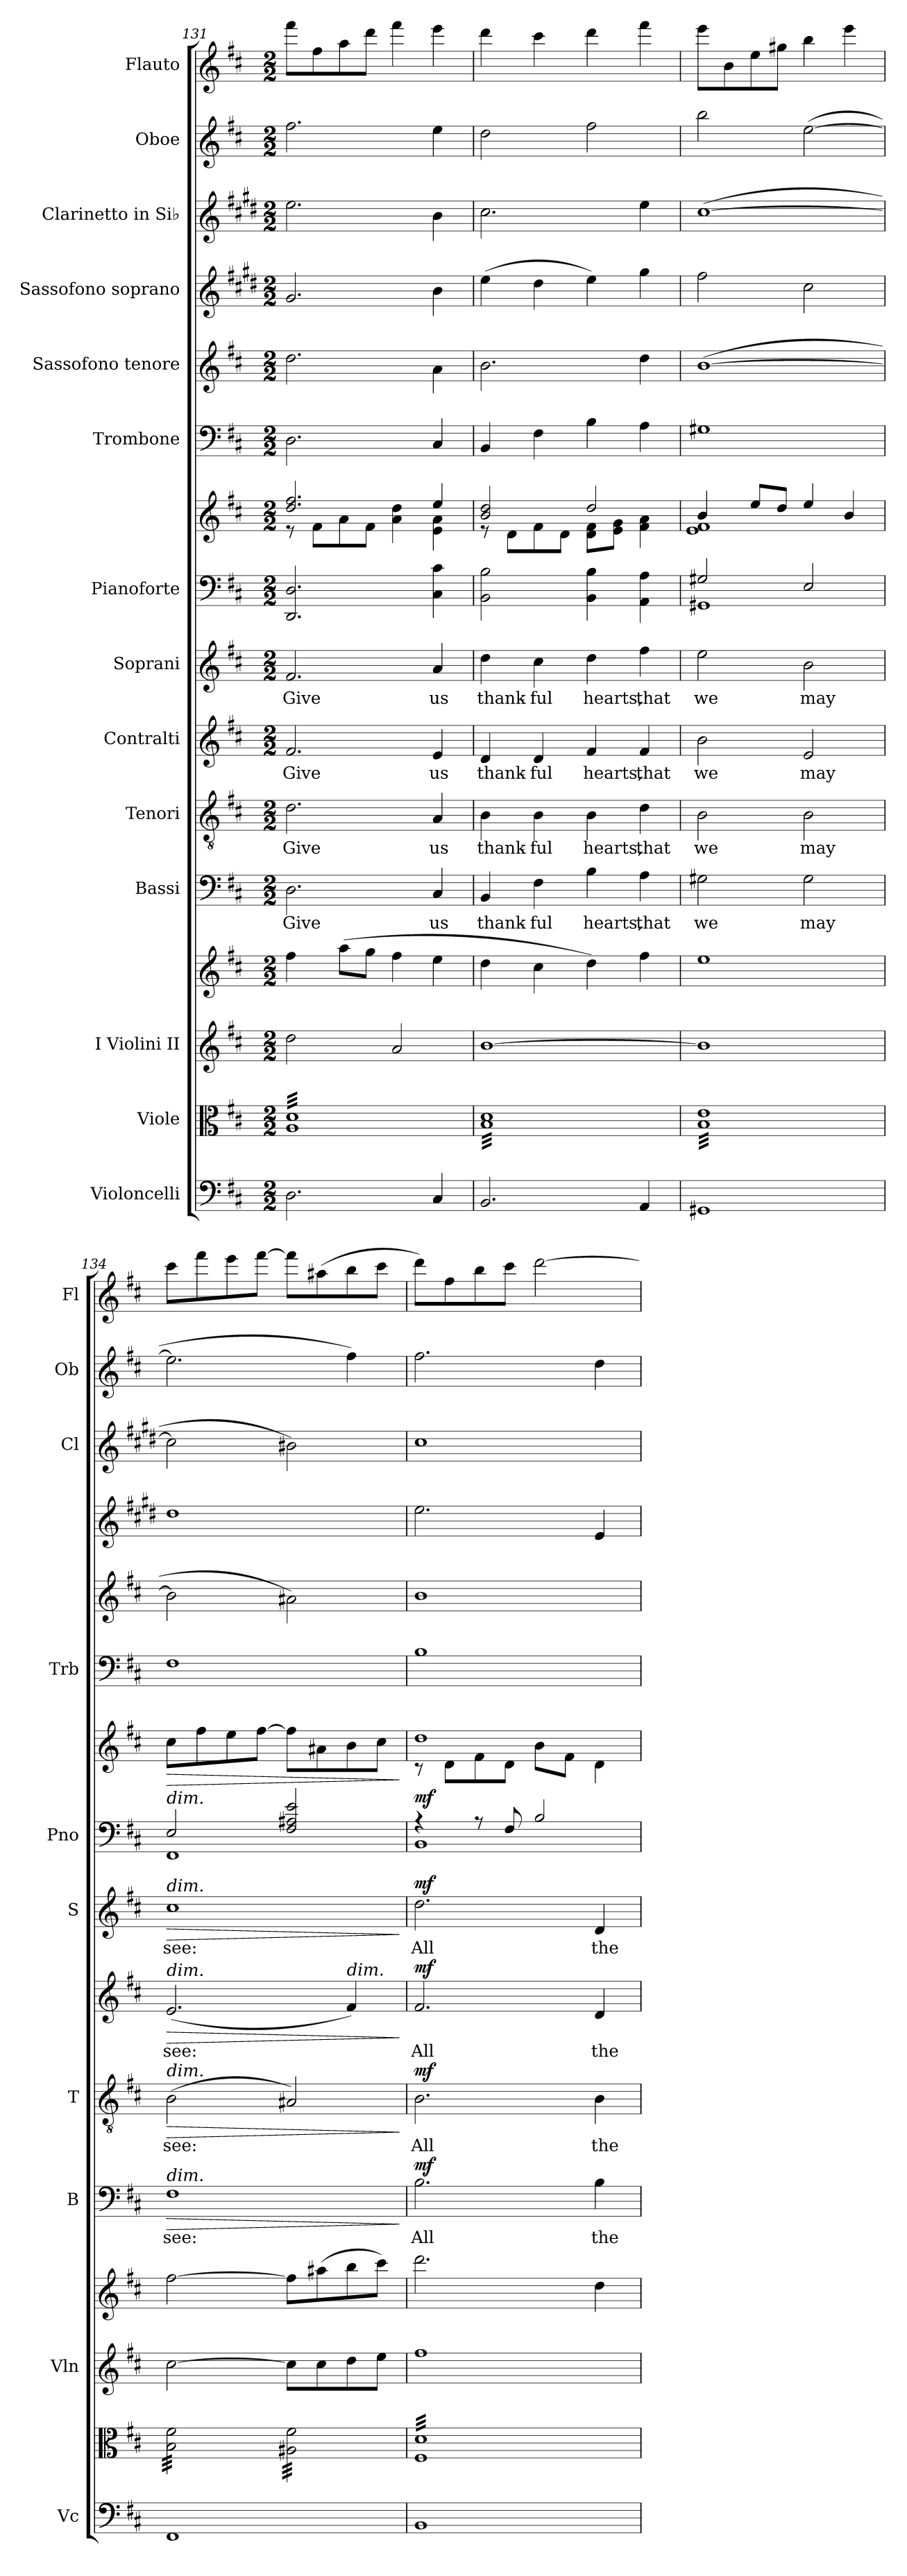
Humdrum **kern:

**kern	**kern	**kern	**kern	**kern	**text	**dynam	**kern	**text	**dynam	**kern	**text	**dynam	**kern	**text	**dynam	**kern	**kern	**dynam	**kern	**kern	**kern	**kern	**kern	**kern
*part14	*part13	*part12	*part12	*part11	*part11	*part11	*part10	*part10	*part10	*part9	*part9	*part9	*part8	*part8	*part8	*part7	*part7	*part7	*part6	*part5	*part4	*part3	*part2	*part1
*staff16	*staff15	*staff14	*staff13	*staff12	*staff12	*staff12	*staff11	*staff11	*staff11	*staff10	*staff10	*staff10	*staff9	*staff9	*staff9	*staff8	*staff7	*staff7/8	*staff6	*staff5	*staff4	*staff3	*staff2	*staff1
*I"Violoncelli	*I"Viole	*I"I  Violini  II	*	*I"Bassi	*	*	*I"Tenori	*	*	*I"Contralti	*	*	*I"Soprani	*	*	*I"Pianoforte	*	*	*I"Trombone	*I"Sassofono tenore	*I"Sassofono soprano	*I"Clarinetto in Si♭	*I"Oboe	*I"Flauto
*I'Vc	*	*I'Vln	*	*I'B	*	*	*I'T	*	*	*	*	*	*I'S	*	*	*I'Pno	*	*	*I'Trb	*	*	*I'Cl	*I'Ob	*I'Fl
!!LO:PB:g=z
*clefF4	*clefC3	*clefG2	*clefG2	*clefF4	*	*	*clefGv2	*	*	*clefG2	*	*	*clefG2	*	*	*clefF4	*clefG2	*	*clefF4	*clefG2	*clefG2	*clefG2	*clefG2	*clefG2
*	*	*	*	*	*	*	*	*	*	*	*	*	*	*	*	*	*	*	*	*ITrd8c14	*ITrd1c2	*ITrd1c2	*	*
*k[f#c#]	*k[f#c#]	*k[f#c#]	*k[f#c#]	*k[f#c#]	*	*	*k[f#c#]	*	*	*k[f#c#]	*	*	*k[f#c#]	*	*	*k[f#c#]	*k[f#c#]	*	*k[f#c#]	*k[f#c#]	*k[f#c#]	*k[f#c#]	*k[f#c#]	*k[f#c#]
*M2/2	*M2/2	*M2/2	*M2/2	*M2/2	*	*	*M2/2	*	*	*M2/2	*	*	*M2/2	*	*	*M2/2	*M2/2	*	*M2/2	*M2/2	*M2/2	*M2/2	*M2/2	*M2/2
=131	=131	=131	=131	=131	=131	=131	=131	=131	=131	=131	=131	=131	=131	=131	=131	=131	=131	=131	=131	=131	=131	=131	=131	=131
!	!	!	!	!	!LO:LY:b	!	!	!LO:LY:b	!	!	!LO:LY:b	!	!	!LO:LY:b	!	!	!	!	!	!	!	!	!	!
*	*	*	*	*	*	*	*	*	*	*	*	*	*	*	*	*	*^	*	*	*	*	*	*	*
*	*tremolo	*	*	*	*	*	*	*	*	*	*	*	*	*	*	*	*	*	*	*	*	*	*	*	*
2.D\	32A 32dLLL	2dd\	4ff#\	2.D\	Give	.	2.d\	Give	.	2.f#/	Give	.	2.f#/	Give	.	2.DD/ 2.D/	2.dd/ 2.ff#/	8r	.	2.D\	2.d\	2.f#/	2.dd\	2.ff#\	8fff#\L
.	32A 32d	.	.	.	.	.	.	.	.	.	.	.	.	.	.	.	.	.	.	.	.	.	.	.	.
.	32A 32d	.	.	.	.	.	.	.	.	.	.	.	.	.	.	.	.	.	.	.	.	.	.	.	.
.	32A 32d	.	.	.	.	.	.	.	.	.	.	.	.	.	.	.	.	.	.	.	.	.	.	.	.
.	32A 32d	.	.	.	.	.	.	.	.	.	.	.	.	.	.	.	.	8f#\L	.	.	.	.	.	.	8ff#\
.	32A 32d	.	.	.	.	.	.	.	.	.	.	.	.	.	.	.	.	.	.	.	.	.	.	.	.
.	32A 32d	.	.	.	.	.	.	.	.	.	.	.	.	.	.	.	.	.	.	.	.	.	.	.	.
.	32A 32d	.	.	.	.	.	.	.	.	.	.	.	.	.	.	.	.	.	.	.	.	.	.	.	.
.	32A 32d	.	(>8aa\L	.	.	.	.	.	.	.	.	.	.	.	.	.	.	8a\	.	.	.	.	.	.	8aa\
.	32A 32d	.	.	.	.	.	.	.	.	.	.	.	.	.	.	.	.	.	.	.	.	.	.	.	.
.	32A 32d	.	.	.	.	.	.	.	.	.	.	.	.	.	.	.	.	.	.	.	.	.	.	.	.
.	32A 32d	.	.	.	.	.	.	.	.	.	.	.	.	.	.	.	.	.	.	.	.	.	.	.	.
.	32A 32d	.	8gg\J	.	.	.	.	.	.	.	.	.	.	.	.	.	.	8f#\J	.	.	.	.	.	.	8ddd\J
.	32A 32d	.	.	.	.	.	.	.	.	.	.	.	.	.	.	.	.	.	.	.	.	.	.	.	.
.	32A 32d	.	.	.	.	.	.	.	.	.	.	.	.	.	.	.	.	.	.	.	.	.	.	.	.
.	32A 32d	.	.	.	.	.	.	.	.	.	.	.	.	.	.	.	.	.	.	.	.	.	.	.	.
.	32A 32d	2a/	4ff#\	.	.	.	.	.	.	.	.	.	.	.	.	.	.	4a\ 4dd\	.	.	.	.	.	.	4fff#\
.	32A 32d	.	.	.	.	.	.	.	.	.	.	.	.	.	.	.	.	.	.	.	.	.	.	.	.
.	32A 32d	.	.	.	.	.	.	.	.	.	.	.	.	.	.	.	.	.	.	.	.	.	.	.	.
.	32A 32d	.	.	.	.	.	.	.	.	.	.	.	.	.	.	.	.	.	.	.	.	.	.	.	.
.	32A 32d	.	.	.	.	.	.	.	.	.	.	.	.	.	.	.	.	.	.	.	.	.	.	.	.
.	32A 32d	.	.	.	.	.	.	.	.	.	.	.	.	.	.	.	.	.	.	.	.	.	.	.	.
.	32A 32d	.	.	.	.	.	.	.	.	.	.	.	.	.	.	.	.	.	.	.	.	.	.	.	.
.	32A 32d	.	.	.	.	.	.	.	.	.	.	.	.	.	.	.	.	.	.	.	.	.	.	.	.
!	!	!	!	!	!LO:LY:b	!	!	!LO:LY:b	!	!	!LO:LY:b	!	!	!LO:LY:b	!	!	!	!	!	!	!	!	!	!	!
4C#/	32A 32d	.	4ee\	4C#/	us	.	4A/	us	.	4e/	us	.	4a/	us	.	4C#\ 4c#\	4ee/	4e\ 4a\	.	4C#/	4A\	4a\	4a\	4ee\	4eee\
.	32A 32d	.	.	.	.	.	.	.	.	.	.	.	.	.	.	.	.	.	.	.	.	.	.	.	.
.	32A 32d	.	.	.	.	.	.	.	.	.	.	.	.	.	.	.	.	.	.	.	.	.	.	.	.
.	32A 32d	.	.	.	.	.	.	.	.	.	.	.	.	.	.	.	.	.	.	.	.	.	.	.	.
.	32A 32d	.	.	.	.	.	.	.	.	.	.	.	.	.	.	.	.	.	.	.	.	.	.	.	.
.	32A 32d	.	.	.	.	.	.	.	.	.	.	.	.	.	.	.	.	.	.	.	.	.	.	.	.
.	32A 32d	.	.	.	.	.	.	.	.	.	.	.	.	.	.	.	.	.	.	.	.	.	.	.	.
.	32A 32dJJJ	.	.	.	.	.	.	.	.	.	.	.	.	.	.	.	.	.	.	.	.	.	.	.	.
=132	=132	=132	=132	=132	=132	=132	=132	=132	=132	=132	=132	=132	=132	=132	=132	=132	=132	=132	=132	=132	=132	=132	=132	=132	=132
!	!	!	!	!	!LO:LY:b	!	!	!LO:LY:b	!	!	!LO:LY:b	!	!	!LO:LY:b	!	!	!	!	!	!	!	!	!	!	!
2.BB/	32B 32dLLL	[1b	4dd\	4BB/	thank-	.	4B\	thank-	.	4d/	thank-	.	4dd\	thank-	.	2BB\ 2B\	2b/ 2dd/	8r	.	4BB/	2.B\	(>4dd\	2.b\	2dd\	4ddd\
.	32B 32d	.	.	.	.	.	.	.	.	.	.	.	.	.	.	.	.	.	.	.	.	.	.	.	.
.	32B 32d	.	.	.	.	.	.	.	.	.	.	.	.	.	.	.	.	.	.	.	.	.	.	.	.
.	32B 32d	.	.	.	.	.	.	.	.	.	.	.	.	.	.	.	.	.	.	.	.	.	.	.	.
.	32B 32d	.	.	.	.	.	.	.	.	.	.	.	.	.	.	.	.	8d\L	.	.	.	.	.	.	.
.	32B 32d	.	.	.	.	.	.	.	.	.	.	.	.	.	.	.	.	.	.	.	.	.	.	.	.
.	32B 32d	.	.	.	.	.	.	.	.	.	.	.	.	.	.	.	.	.	.	.	.	.	.	.	.
.	32B 32d	.	.	.	.	.	.	.	.	.	.	.	.	.	.	.	.	.	.	.	.	.	.	.	.
!	!	!	!	!	!LO:LY:b	!	!	!LO:LY:b	!	!	!LO:LY:b	!	!	!LO:LY:b	!	!	!	!	!	!	!	!	!	!	!
.	32B 32d	.	4cc#\	4F#\	-ful	.	4B\	-ful	.	4d/	-ful	.	4cc#\	-ful	.	.	.	8f#\	.	4F#\	.	4cc#\	.	.	4ccc#\
.	32B 32d	.	.	.	.	.	.	.	.	.	.	.	.	.	.	.	.	.	.	.	.	.	.	.	.
.	32B 32d	.	.	.	.	.	.	.	.	.	.	.	.	.	.	.	.	.	.	.	.	.	.	.	.
.	32B 32d	.	.	.	.	.	.	.	.	.	.	.	.	.	.	.	.	.	.	.	.	.	.	.	.
.	32B 32d	.	.	.	.	.	.	.	.	.	.	.	.	.	.	.	.	8d\J	.	.	.	.	.	.	.
.	32B 32d	.	.	.	.	.	.	.	.	.	.	.	.	.	.	.	.	.	.	.	.	.	.	.	.
.	32B 32d	.	.	.	.	.	.	.	.	.	.	.	.	.	.	.	.	.	.	.	.	.	.	.	.
.	32B 32d	.	.	.	.	.	.	.	.	.	.	.	.	.	.	.	.	.	.	.	.	.	.	.	.
!	!	!	!	!	!LO:LY:b	!	!	!LO:LY:b	!	!	!LO:LY:b	!	!	!LO:LY:b	!	!	!	!	!	!	!	!	!	!	!
.	32B 32d	.	4dd\)	4B\	hearts,	.	4B\	hearts,	.	4f#/	hearts,	.	4dd\	hearts,	.	4BB\ 4B\	2dd/	8d\ 8f#\L	.	4B\	.	4dd\)	.	2ff#\	4ddd\
.	32B 32d	.	.	.	.	.	.	.	.	.	.	.	.	.	.	.	.	.	.	.	.	.	.	.	.
.	32B 32d	.	.	.	.	.	.	.	.	.	.	.	.	.	.	.	.	.	.	.	.	.	.	.	.
.	32B 32d	.	.	.	.	.	.	.	.	.	.	.	.	.	.	.	.	.	.	.	.	.	.	.	.
.	32B 32d	.	.	.	.	.	.	.	.	.	.	.	.	.	.	.	.	8e\ 8g\J	.	.	.	.	.	.	.
.	32B 32d	.	.	.	.	.	.	.	.	.	.	.	.	.	.	.	.	.	.	.	.	.	.	.	.
.	32B 32d	.	.	.	.	.	.	.	.	.	.	.	.	.	.	.	.	.	.	.	.	.	.	.	.
.	32B 32d	.	.	.	.	.	.	.	.	.	.	.	.	.	.	.	.	.	.	.	.	.	.	.	.
!	!	!	!	!	!LO:LY:b	!	!	!LO:LY:b	!	!	!LO:LY:b	!	!	!LO:LY:b	!	!	!	!	!	!	!	!	!	!	!
4AA/	32B 32d	.	4ff#\	4A\	that	.	4d\	that	.	4f#/	that	.	4ff#\	that	.	4AA\ 4A\	.	4f#\ 4a\	.	4A\	4d\	4ff#\	4dd\	.	4fff#\
.	32B 32d	.	.	.	.	.	.	.	.	.	.	.	.	.	.	.	.	.	.	.	.	.	.	.	.
.	32B 32d	.	.	.	.	.	.	.	.	.	.	.	.	.	.	.	.	.	.	.	.	.	.	.	.
.	32B 32d	.	.	.	.	.	.	.	.	.	.	.	.	.	.	.	.	.	.	.	.	.	.	.	.
.	32B 32d	.	.	.	.	.	.	.	.	.	.	.	.	.	.	.	.	.	.	.	.	.	.	.	.
.	32B 32d	.	.	.	.	.	.	.	.	.	.	.	.	.	.	.	.	.	.	.	.	.	.	.	.
.	32B 32d	.	.	.	.	.	.	.	.	.	.	.	.	.	.	.	.	.	.	.	.	.	.	.	.
.	32B 32dJJJ	.	.	.	.	.	.	.	.	.	.	.	.	.	.	.	.	.	.	.	.	.	.	.	.
=133	=133	=133	=133	=133	=133	=133	=133	=133	=133	=133	=133	=133	=133	=133	=133	=133	=133	=133	=133	=133	=133	=133	=133	=133	=133
!	!	!	!	!	!LO:LY:b	!	!	!LO:LY:b	!	!	!LO:LY:b	!	!	!LO:LY:b	!	!	!	!	!	!	!	!	!	!	!
*	*	*	*	*	*	*	*	*	*	*	*	*	*	*	*	*^	*	*	*	*	*	*	*	*	*
1GG#X	32B 32eLLL	1b]	1ee	2G#X\	we	.	2B\	we	.	2b\	we	.	2ee\	we	.	2G#X/	1GG#X	4b/	1e 1f#	.	1G#X	(>[1B	2ee\	(>[1b	2bb\	8eee\L
.	32B 32e	.	.	.	.	.	.	.	.	.	.	.	.	.	.	.	.	.	.	.	.	.	.	.	.	.
.	32B 32e	.	.	.	.	.	.	.	.	.	.	.	.	.	.	.	.	.	.	.	.	.	.	.	.	.
.	32B 32e	.	.	.	.	.	.	.	.	.	.	.	.	.	.	.	.	.	.	.	.	.	.	.	.	.
.	32B 32e	.	.	.	.	.	.	.	.	.	.	.	.	.	.	.	.	.	.	.	.	.	.	.	.	8b\
.	32B 32e	.	.	.	.	.	.	.	.	.	.	.	.	.	.	.	.	.	.	.	.	.	.	.	.	.
.	32B 32e	.	.	.	.	.	.	.	.	.	.	.	.	.	.	.	.	.	.	.	.	.	.	.	.	.
.	32B 32e	.	.	.	.	.	.	.	.	.	.	.	.	.	.	.	.	.	.	.	.	.	.	.	.	.
.	32B 32e	.	.	.	.	.	.	.	.	.	.	.	.	.	.	.	.	8ee/L	.	.	.	.	.	.	.	8ee\
.	32B 32e	.	.	.	.	.	.	.	.	.	.	.	.	.	.	.	.	.	.	.	.	.	.	.	.	.
.	32B 32e	.	.	.	.	.	.	.	.	.	.	.	.	.	.	.	.	.	.	.	.	.	.	.	.	.
.	32B 32e	.	.	.	.	.	.	.	.	.	.	.	.	.	.	.	.	.	.	.	.	.	.	.	.	.
.	32B 32e	.	.	.	.	.	.	.	.	.	.	.	.	.	.	.	.	8dd/J	.	.	.	.	.	.	.	8gg#X\J
.	32B 32e	.	.	.	.	.	.	.	.	.	.	.	.	.	.	.	.	.	.	.	.	.	.	.	.	.
.	32B 32e	.	.	.	.	.	.	.	.	.	.	.	.	.	.	.	.	.	.	.	.	.	.	.	.	.
.	32B 32e	.	.	.	.	.	.	.	.	.	.	.	.	.	.	.	.	.	.	.	.	.	.	.	.	.
!	!	!	!	!	!LO:LY:b	!	!	!LO:LY:b	!	!	!LO:LY:b	!	!	!LO:LY:b	!	!	!	!	!	!	!	!	!	!	!	!
.	32B 32e	.	.	2G#\	may	.	2B\	may	.	2e/	may	.	2b\	may	.	2E/	.	4ee/	.	.	.	.	2b\	.	(>[2ee\	4bb\
.	32B 32e	.	.	.	.	.	.	.	.	.	.	.	.	.	.	.	.	.	.	.	.	.	.	.	.	.
.	32B 32e	.	.	.	.	.	.	.	.	.	.	.	.	.	.	.	.	.	.	.	.	.	.	.	.	.
.	32B 32e	.	.	.	.	.	.	.	.	.	.	.	.	.	.	.	.	.	.	.	.	.	.	.	.	.
.	32B 32e	.	.	.	.	.	.	.	.	.	.	.	.	.	.	.	.	.	.	.	.	.	.	.	.	.
.	32B 32e	.	.	.	.	.	.	.	.	.	.	.	.	.	.	.	.	.	.	.	.	.	.	.	.	.
.	32B 32e	.	.	.	.	.	.	.	.	.	.	.	.	.	.	.	.	.	.	.	.	.	.	.	.	.
.	32B 32e	.	.	.	.	.	.	.	.	.	.	.	.	.	.	.	.	.	.	.	.	.	.	.	.	.
.	32B 32e	.	.	.	.	.	.	.	.	.	.	.	.	.	.	.	.	4b/	.	.	.	.	.	.	.	4eee\
.	32B 32e	.	.	.	.	.	.	.	.	.	.	.	.	.	.	.	.	.	.	.	.	.	.	.	.	.
.	32B 32e	.	.	.	.	.	.	.	.	.	.	.	.	.	.	.	.	.	.	.	.	.	.	.	.	.
.	32B 32e	.	.	.	.	.	.	.	.	.	.	.	.	.	.	.	.	.	.	.	.	.	.	.	.	.
.	32B 32e	.	.	.	.	.	.	.	.	.	.	.	.	.	.	.	.	.	.	.	.	.	.	.	.	.
.	32B 32e	.	.	.	.	.	.	.	.	.	.	.	.	.	.	.	.	.	.	.	.	.	.	.	.	.
.	32B 32e	.	.	.	.	.	.	.	.	.	.	.	.	.	.	.	.	.	.	.	.	.	.	.	.	.
.	32B 32eJJJ	.	.	.	.	.	.	.	.	.	.	.	.	.	.	.	.	.	.	.	.	.	.	.	.	.
*	*	*	*	*	*	*	*	*	*	*	*	*	*	*	*	*	*	*v	*v	*	*	*	*	*	*	*
=134	=134	=134	=134	=134	=134	=134	=134	=134	=134	=134	=134	=134	=134	=134	=134	=134	=134	=134	=134	=134	=134	=134	=134	=134	=134
!	!	!	!	!	!	!	!	!	!	!	!	!	!	!	!	!LO:TX:a:i:t=dim.	!	!	!	!	!	!	!	!	!
!	!	!	!	!	!	!	!	!	!	!	!	!	!LO:TX:a:i:t=dim.	!	!	!	!	!	!	!	!	!	!	!	!
!	!	!	!	!	!	!	!	!	!	!LO:TX:a:i:t=dim.	!	!	!	!	!	!	!	!	!	!	!	!	!	!	!
!	!	!	!	!	!	!	!LO:TX:a:i:t=dim.	!	!	!	!	!	!	!	!	!	!	!	!	!	!	!	!	!	!
!	!	!	!	!LO:TX:a:i:t=dim.	!	!	!	!	!	!	!	!	!	!	!	!	!	!	!	!	!	!	!	!	!
!	!	!	!	!	!LO:LY:b	!LO:HP:b	!	!LO:LY:b	!LO:HP:b	!	!LO:LY:b	!LO:HP:b	!	!LO:LY:b	!LO:HP:b	!	!	!	!LO:HP:b	!	!	!	!	!	!
1FF#	32B\ 32f#\LLL	[2cc#\	[2ff#\	1F#	see:	>	(>2B\	see:	>	(<2.e/	see:	>	1cc#	see:	>	2E/	1FF#	8cc#\L	>	1F#	2B\]	1cc#	2b\]	2.ee\]	8ccc#\L
.	32B\ 32f#\	.	.	.	.	.	.	.	.	.	.	.	.	.	.	.	.	.	.	.	.	.	.	.	.
.	32B\ 32f#\	.	.	.	.	.	.	.	.	.	.	.	.	.	.	.	.	.	.	.	.	.	.	.	.
.	32B\ 32f#\	.	.	.	.	.	.	.	.	.	.	.	.	.	.	.	.	.	.	.	.	.	.	.	.
.	32B\ 32f#\	.	.	.	.	.	.	.	.	.	.	.	.	.	.	.	.	8ff#\	.	.	.	.	.	.	8fff#\
.	32B\ 32f#\	.	.	.	.	.	.	.	.	.	.	.	.	.	.	.	.	.	.	.	.	.	.	.	.
.	32B\ 32f#\	.	.	.	.	.	.	.	.	.	.	.	.	.	.	.	.	.	.	.	.	.	.	.	.
.	32B\ 32f#\	.	.	.	.	.	.	.	.	.	.	.	.	.	.	.	.	.	.	.	.	.	.	.	.
.	32B\ 32f#\	.	.	.	.	.	.	.	.	.	.	.	.	.	.	.	.	8ee\	.	.	.	.	.	.	8eee\
.	32B\ 32f#\	.	.	.	.	.	.	.	.	.	.	.	.	.	.	.	.	.	.	.	.	.	.	.	.
.	32B\ 32f#\	.	.	.	.	.	.	.	.	.	.	.	.	.	.	.	.	.	.	.	.	.	.	.	.
.	32B\ 32f#\	.	.	.	.	.	.	.	.	.	.	.	.	.	.	.	.	.	.	.	.	.	.	.	.
.	32B\ 32f#\	.	.	.	.	.	.	.	.	.	.	.	.	.	.	.	.	[8ff#\J	.	.	.	.	.	.	[8fff#\J
.	32B\ 32f#\	.	.	.	.	.	.	.	.	.	.	.	.	.	.	.	.	.	.	.	.	.	.	.	.
.	32B\ 32f#\	.	.	.	.	.	.	.	.	.	.	.	.	.	.	.	.	.	.	.	.	.	.	.	.
.	32B\ 32f#\JJJ	.	.	.	.	.	.	.	.	.	.	.	.	.	.	.	.	.	.	.	.	.	.	.	.
.	32A#X\ 32f#\LLL	8cc#\L]	8ff#\L]	.	.	.	2A#X/)	.	.	.	.	.	.	.	.	2F#/ 2A#X/ 2e/	.	8ff#\L]	.	.	2A#X\)	.	2a#X\)	.	8fff#\L]
.	32A#X\ 32f#\	.	.	.	.	.	.	.	.	.	.	.	.	.	.	.	.	.	.	.	.	.	.	.	.
.	32A#X\ 32f#\	.	.	.	.	.	.	.	.	.	.	.	.	.	.	.	.	.	.	.	.	.	.	.	.
.	32A#X\ 32f#\	.	.	.	.	.	.	.	.	.	.	.	.	.	.	.	.	.	.	.	.	.	.	.	.
.	32A#X\ 32f#\	8cc#\	(>8aa#X\	.	.	.	.	.	.	.	.	.	.	.	.	.	.	8a#X\	.	.	.	.	.	.	(>8aa#X\
.	32A#X\ 32f#\	.	.	.	.	.	.	.	.	.	.	.	.	.	.	.	.	.	.	.	.	.	.	.	.
.	32A#X\ 32f#\	.	.	.	.	.	.	.	.	.	.	.	.	.	.	.	.	.	.	.	.	.	.	.	.
.	32A#X\ 32f#\	.	.	.	.	.	.	.	.	.	.	.	.	.	.	.	.	.	.	.	.	.	.	.	.
!	!	!	!	!	!	!	!	!	!	!LO:TX:a:i:t=dim.	!	!	!	!	!	!	!	!	!	!	!	!	!	!	!
.	32A#X\ 32f#\	8dd\	8bb\	.	.	.	.	.	.	4f#/)	.	.	.	.	.	.	.	8b\	.	.	.	.	.	4ff#\)	8bb\
.	32A#X\ 32f#\	.	.	.	.	.	.	.	.	.	.	.	.	.	.	.	.	.	.	.	.	.	.	.	.
.	32A#X\ 32f#\	.	.	.	.	.	.	.	.	.	.	.	.	.	.	.	.	.	.	.	.	.	.	.	.
.	32A#X\ 32f#\	.	.	.	.	.	.	.	.	.	.	.	.	.	.	.	.	.	.	.	.	.	.	.	.
.	32A#X\ 32f#\	8ee\J	8ccc#\J)	.	.	.	.	.	.	.	.	.	.	.	.	.	.	8cc#\J	.	.	.	.	.	.	8ccc#\J
.	32A#X\ 32f#\	.	.	.	.	.	.	.	.	.	.	.	.	.	.	.	.	.	.	.	.	.	.	.	.
.	32A#X\ 32f#\	.	.	.	.	.	.	.	.	.	.	.	.	.	.	.	.	.	.	.	.	.	.	.	.
.	32A#X\ 32f#\JJJ	.	.	.	.	.	.	.	.	.	.	.	.	.	.	.	.	.	.	.	.	.	.	.	.
*	*	*	*	*	*	*	*	*	*	*	*	*	*	*	*	*v	*v	*	*	*	*	*	*	*	*
.	.	.	.	.	.	]	.	.	]	.	.	]	.	.	]	.	.	]	.	.	.	.	.	.
!!LO:PB:g=z
=135	=135	=135	=135	=135	=135	=135	=135	=135	=135	=135	=135	=135	=135	=135	=135	=135	=135	=135	=135	=135	=135	=135	=135	=135
!	!	!	!	!	!LO:LY:b	!LO:DY:a	!	!LO:LY:b	!LO:DY:a	!	!LO:LY:b	!LO:DY:a	!	!LO:LY:b	!LO:DY:b	!	!	!LO:DY:a=2	!	!	!	!	!	!
*	*	*	*	*	*	*	*	*	*	*	*	*	*	*	*	*^	*^	*	*	*	*	*	*	*
1BB	32F# 32dLLL	1ff#	2.ddd\	2.B\	All	mf	2.B\	All	mf	2.f#/	All	mf	2.dd\	All	mf	4r	1BB	1dd	8r	mf	1B	1B	2.dd\	1b	2.ff#\	8ddd\L)
.	32F# 32d	.	.	.	.	.	.	.	.	.	.	.	.	.	.	.	.	.	.	.	.	.	.	.	.	.
.	32F# 32d	.	.	.	.	.	.	.	.	.	.	.	.	.	.	.	.	.	.	.	.	.	.	.	.	.
.	32F# 32d	.	.	.	.	.	.	.	.	.	.	.	.	.	.	.	.	.	.	.	.	.	.	.	.	.
.	32F# 32d	.	.	.	.	.	.	.	.	.	.	.	.	.	.	.	.	.	8d\L	.	.	.	.	.	.	8ff#\
.	32F# 32d	.	.	.	.	.	.	.	.	.	.	.	.	.	.	.	.	.	.	.	.	.	.	.	.	.
.	32F# 32d	.	.	.	.	.	.	.	.	.	.	.	.	.	.	.	.	.	.	.	.	.	.	.	.	.
.	32F# 32d	.	.	.	.	.	.	.	.	.	.	.	.	.	.	.	.	.	.	.	.	.	.	.	.	.
.	32F# 32d	.	.	.	.	.	.	.	.	.	.	.	.	.	.	8r	.	.	8f#\	.	.	.	.	.	.	8bb\
.	32F# 32d	.	.	.	.	.	.	.	.	.	.	.	.	.	.	.	.	.	.	.	.	.	.	.	.	.
.	32F# 32d	.	.	.	.	.	.	.	.	.	.	.	.	.	.	.	.	.	.	.	.	.	.	.	.	.
.	32F# 32d	.	.	.	.	.	.	.	.	.	.	.	.	.	.	.	.	.	.	.	.	.	.	.	.	.
.	32F# 32d	.	.	.	.	.	.	.	.	.	.	.	.	.	.	8F#/	.	.	8d\J	.	.	.	.	.	.	8ccc#\J
.	32F# 32d	.	.	.	.	.	.	.	.	.	.	.	.	.	.	.	.	.	.	.	.	.	.	.	.	.
.	32F# 32d	.	.	.	.	.	.	.	.	.	.	.	.	.	.	.	.	.	.	.	.	.	.	.	.	.
.	32F# 32d	.	.	.	.	.	.	.	.	.	.	.	.	.	.	.	.	.	.	.	.	.	.	.	.	.
.	32F# 32d	.	.	.	.	.	.	.	.	.	.	.	.	.	.	2B/	.	.	8b\L	.	.	.	.	.	.	[2ddd\
.	32F# 32d	.	.	.	.	.	.	.	.	.	.	.	.	.	.	.	.	.	.	.	.	.	.	.	.	.
.	32F# 32d	.	.	.	.	.	.	.	.	.	.	.	.	.	.	.	.	.	.	.	.	.	.	.	.	.
.	32F# 32d	.	.	.	.	.	.	.	.	.	.	.	.	.	.	.	.	.	.	.	.	.	.	.	.	.
.	32F# 32d	.	.	.	.	.	.	.	.	.	.	.	.	.	.	.	.	.	8f#\J	.	.	.	.	.	.	.
.	32F# 32d	.	.	.	.	.	.	.	.	.	.	.	.	.	.	.	.	.	.	.	.	.	.	.	.	.
.	32F# 32d	.	.	.	.	.	.	.	.	.	.	.	.	.	.	.	.	.	.	.	.	.	.	.	.	.
.	32F# 32d	.	.	.	.	.	.	.	.	.	.	.	.	.	.	.	.	.	.	.	.	.	.	.	.	.
!	!	!	!	!	!LO:LY:b	!	!	!LO:LY:b	!	!	!LO:LY:b	!	!	!LO:LY:b	!	!	!	!	!	!	!	!	!	!	!	!
.	32F# 32d	.	4dd\	4B\	the	.	4B\	the	.	4d/	the	.	4d/	the	.	.	.	.	4d\	.	.	.	4d/	.	4dd\	.
.	32F# 32d	.	.	.	.	.	.	.	.	.	.	.	.	.	.	.	.	.	.	.	.	.	.	.	.	.
.	32F# 32d	.	.	.	.	.	.	.	.	.	.	.	.	.	.	.	.	.	.	.	.	.	.	.	.	.
.	32F# 32d	.	.	.	.	.	.	.	.	.	.	.	.	.	.	.	.	.	.	.	.	.	.	.	.	.
.	32F# 32d	.	.	.	.	.	.	.	.	.	.	.	.	.	.	.	.	.	.	.	.	.	.	.	.	.
.	32F# 32d	.	.	.	.	.	.	.	.	.	.	.	.	.	.	.	.	.	.	.	.	.	.	.	.	.
.	32F# 32d	.	.	.	.	.	.	.	.	.	.	.	.	.	.	.	.	.	.	.	.	.	.	.	.	.
.	32F# 32dJJJ	.	.	.	.	.	.	.	.	.	.	.	.	.	.	.	.	.	.	.	.	.	.	.	.	.
*	*Xtremolo	*	*	*	*	*	*	*	*	*	*	*	*	*	*	*	*	*	*	*	*	*	*	*	*	*
*	*	*	*	*	*	*	*	*	*	*	*	*	*	*	*	*v	*v	*	*	*	*	*	*	*	*	*
*	*	*	*	*	*	*	*	*	*	*	*	*	*	*	*	*	*v	*v	*	*	*	*	*	*	*
=	=	=	=	=	=	=	=	=	=	=	=	=	=	=	=	=	=	=	=	=	=	=	=	=
*-	*-	*-	*-	*-	*-	*-	*-	*-	*-	*-	*-	*-	*-	*-	*-	*-	*-	*-	*-	*-	*-	*-	*-	*-
